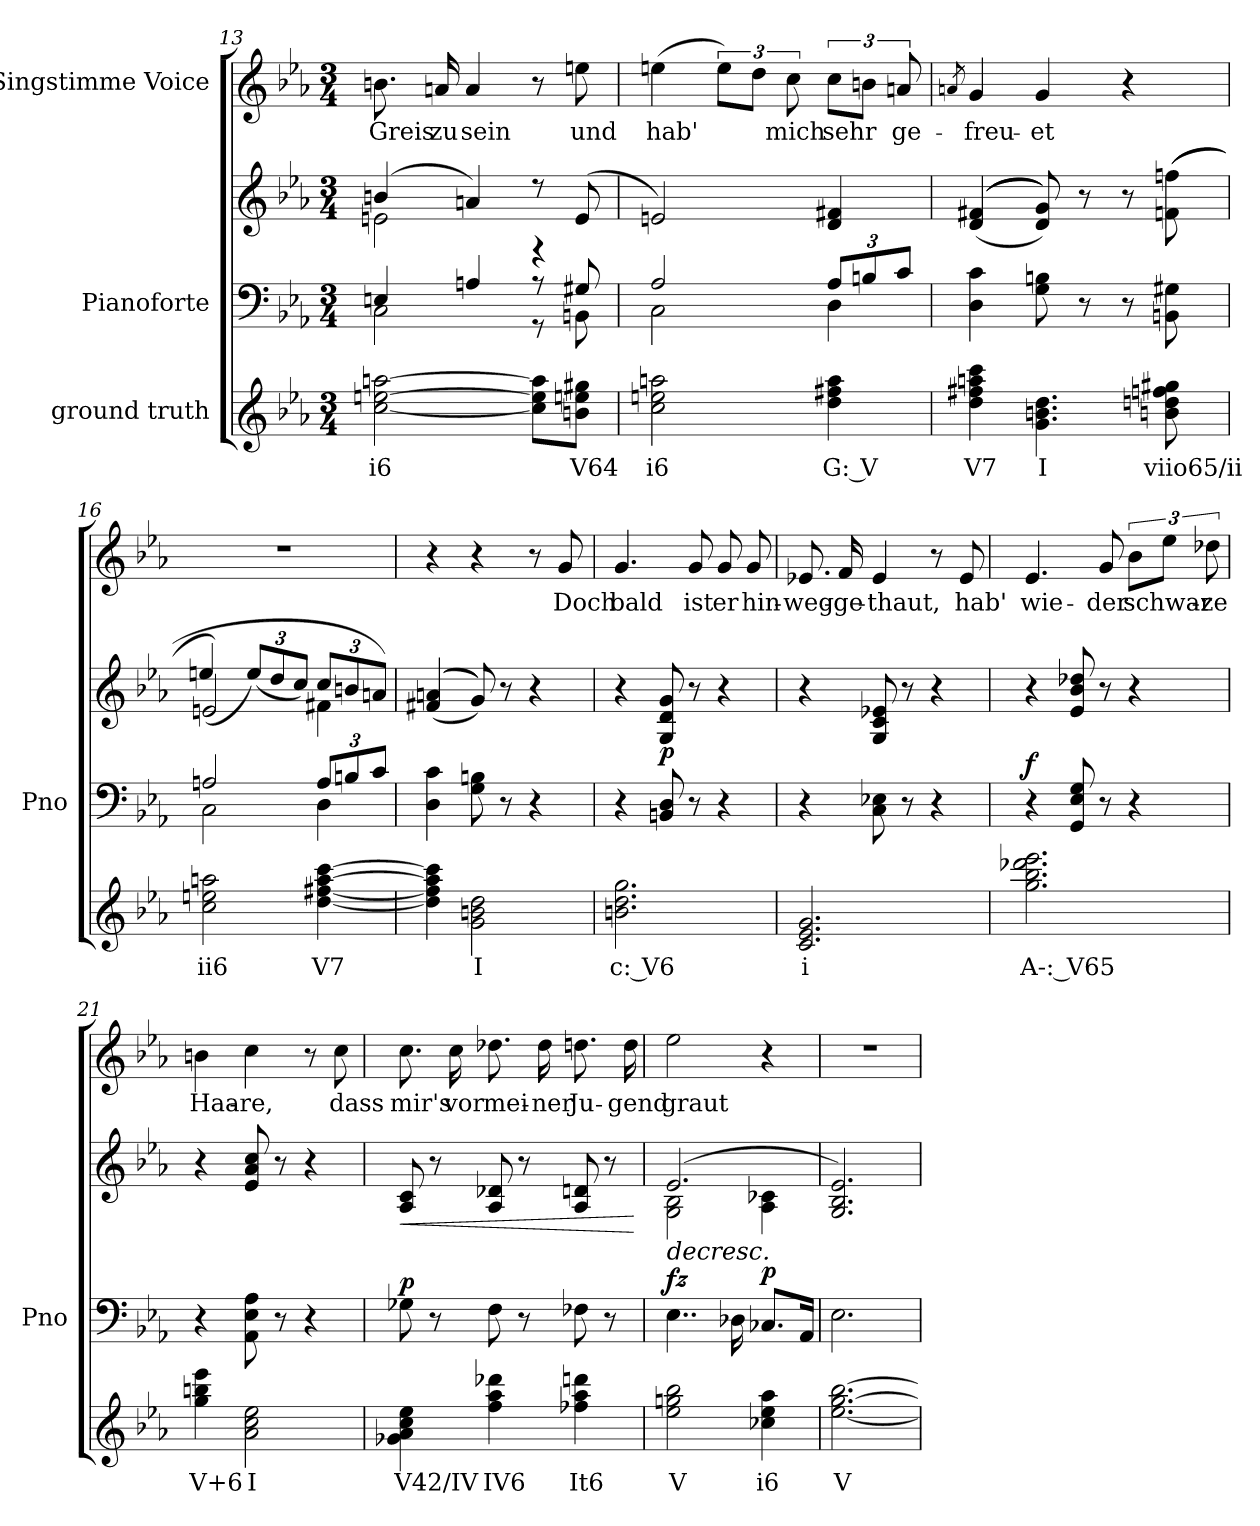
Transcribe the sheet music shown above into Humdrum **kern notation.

**kern	**text	**kern	**kern	**dynam	**kern	**text
*part3	*part3	*part2	*part2	*part2	*part1	*part1
*staff4	*staff4	*staff3	*staff2	*staff2/3	*staff1	*staff1
*I"ground truth	*	*I"Pianoforte	*	*	*I"Singstimme Voice	*
*	*	*I'Pno	*	*	*	*
*	*	*clefF4	*clefG2	*	*clefG2	*
*k[b-e-a-]	*	*k[b-e-a-]	*k[b-e-a-]	*	*k[b-e-a-]	*
*M3/4	*	*M3/4	*M3/4	*	*M3/4	*
=13	=13	=13	=13	=13	=13	=13
*	*	*^	*^	*	*	*
!	!	!	!	!	!	!	!	!LO:LY:b
[2cc [2een [2aan	i6	4En/	2C\	(>4bn/	2en\	.	8.bn\	Greis
!	!	!	!	!	!	!	!	!LO:LY:b
.	.	.	.	.	.	.	16an/	zu
!	!	!	!	!	!	!	!	!LO:LY:b
.	.	4An/	.	4an/)	.	.	4a/	sein
8cc] 8ee] 8aa]L	.	8r	8r	8r	4r	.	8r	.
!	!	!	!	!	!	!	!	!LO:LY:b
8bn 8een 8gg#XJ	V64	8G#X/	8BBn\	(<8e/	.	.	8een\	und
*	*	*	*	*v	*v	*	*	*
!!LO:PB:g=z
=14	=14	=14	=14	=14	=14	=14	=14
!	!	!	!	!	!	!	!LO:LY:b
2cc 2een 2aan	i6	2A-/	2C\	2en/)	.	(>4een\	hab'
.	.	.	.	.	.	12ee\L)	.
.	.	.	.	.	.	12dd\J	.
!	!	!	!	!	!	!	!LO:LY:b
.	.	.	.	.	.	12cc\	mich
*	*	*Xbrackettup	*	*	*	*	*
!	!	!	!	!	!	!	!LO:LY:b
4dd 4ff#X 4aa	G: V	12A-/L	4D\	4d/ 4f#X/	.	12cc\L	sehr
.	.	12Bn/	.	.	.	12bn\J	.
!	!	!	!	!	!	!	!LO:LY:b
.	.	12c/J	.	.	.	12an/	ge-
*	*	*v	*v	*	*	*	*
=15	=15	=15	=15	=15	=15	=15
.	.	.	.	.	8qan/	.
!	!	!	!	!	!	!LO:LY:b
4dd 4ff#X 4aan 4ccc	V7	4D\ 4c\	(<(<(<(>4d/ 4f#X/	.	4g/	-freu-
!	!	!	!	!	!	!LO:LY:b
4.g 4.bn 4.dd	I	8G\ 8Bn\	8d/ 8g/))))	.	4g/	-et
.	.	8r	8r	.	.	.
.	.	8r	8r	.	4r	.
8bn 8ddn 8ffn 8gg#X	viio65/ii	8BBn\ 8G#X\	(>(<8fn\ 8ffn\	.	.	.
=16	=16	=16	=16	=16	=16	=16
*	*	*^	*^	*	*	*
2cc 2een 2aan	ii6	2An/	2C\	2en/)	((>4een/	.	2.r	.
*	*	*	*	*	*Xbrackettup	*	*	*
.	.	.	.	.	(>12ee/L)	.	.	.
.	.	.	.	.	12dd/	.	.	.
.	.	.	.	.	12cc/J)	.	.	.
[4dd [4ff#X [4aa [4ccc	V7	12A/L	4D\	12cc/L	4f#X\	.	.	.
.	.	12Bn/	.	12bn/	.	.	.	.
.	.	12c/J	.	12an/J)	.	.	.	.
*	*	*v	*v	*	*	*	*	*
*	*	*	*v	*v	*	*	*
=17	=17	=17	=17	=17	=17	=17
4dd] 4ff#] 4aa] 4ccc]	.	4D\ 4c\	(<(<(>4f#X/ 4an/	.	4r	.
2g 2bn 2dd	I	8G\ 8Bn\	8g/)))	.	4r	.
.	.	8r	8r	.	.	.
.	.	4r	4r	.	8r	.
!	!	!	!	!	!	!LO:LY:b
.	.	.	.	.	8g/	Doch
!!LO:LB:g=z
=18	=18	=18	=18	=18	=18	=18
!	!	!	!	!	!	!LO:LY:b
2.bn 2.dd 2.gg	c: V6	4r	4r	.	4.g/	bald
!	!	!	!	!LO:DY:a=2	!	!
.	.	8BBn/ 8D/	8G/ 8d/ 8g/	p	.	.
!	!	!	!	!	!	!LO:LY:b
.	.	8r	8r	.	8g/	ist
!	!	!	!	!	!	!LO:LY:b
.	.	4r	4r	.	8g/	er
!	!	!	!	!	!	!LO:LY:b
.	.	.	.	.	8g/	hin-
=19	=19	=19	=19	=19	=19	=19
!	!	!	!	!	!	!LO:LY:b
2.c 2.e- 2.g	i	4r	4r	.	8.e-X/	-weg-
!	!	!	!	!	!	!LO:LY:b
.	.	.	.	.	16f/	-ge-
!	!	!	!	!	!	!LO:LY:b
.	.	8C\ 8E-X\	8G/ 8c/ 8e-X/	.	4e-/	-thaut,
.	.	8r	8r	.	.	.
.	.	4r	4r	.	8r	.
!	!	!	!	!	!	!LO:LY:b
.	.	.	.	.	8e-/	hab'
=20	=20	=20	=20	=20	=20	=20
!	!	!	!	!LO:DY:a=2	!	!LO:LY:b
2.gg 2.bb- 2.ddd-X 2.eee-	A-: V65	4r	4r	f	4.e-/	wie-
.	.	8GG/ 8E-/ 8G/	8e-/ 8b-/ 8dd-X/	.	.	.
!	!	!	!	!	!	!LO:LY:b
.	.	8r	8r	.	8g/	-der
!	!	!	!	!	!	!LO:LY:b
.	.	4r	4r	.	12b-\L	schwar-
.	.	.	.	.	12ee-\J	.
!	!	!	!	!	!	!LO:LY:b
.	.	.	.	.	12dd-X\	-ze
=21	=21	=21	=21	=21	=21	=21
!	!	!	!	!	!	!LO:LY:b
4gg 4bbn 4eee-	V+6	4r	4r	.	4bn\	Haa-
!	!	!	!	!	!	!LO:LY:b
2a- 2cc 2ee-	I	8AA-\ 8E-\ 8A-\	8e-/ 8a-/ 8cc/	.	4cc\	-re,
.	.	8r	8r	.	.	.
.	.	4r	4r	.	8r	.
!	!	!	!	!	!	!LO:LY:b
.	.	.	.	.	8cc\	dass
!!LO:LB:g=z
=22	=22	=22	=22	=22	=22	=22
!	!	!	!	!LO:HP:b	!	!
!	!	!	!	!LO:DY:n=1:a=2	!	!LO:LY:b
4g-X 4a- 4cc 4ee-	V42/IV	8G-X\	8A-/ 8c/	< p	8.cc\	mir's
.	.	8r	8r	.	.	.
!	!	!	!	!	!	!LO:LY:b
.	.	.	.	.	16cc\	vor
!	!	!	!	!	!	!LO:LY:b
4ff 4aa- 4ddd-X	IV6	8F\	8A-/ 8d-X/	.	8.dd-X\	mei-
.	.	8r	8r	.	.	.
!	!	!	!	!	!	!LO:LY:b
.	.	.	.	.	16dd-\	-ner
!	!	!	!	!	!	!LO:LY:b
4ff-X 4aa- 4dddn	It6	8F-X\	8A-/ 8dn/	.	8.ddn\	Ju-
.	.	8r	8r	.	.	.
!	!	!	!	!	!	!LO:LY:b
.	.	.	.	.	16dd\	-gend
.	.	.	.	[	.	.
=23	=23	=23	=23	=23	=23	=23
!	!	!	!	!LO:HP:b	!	!
*	*	*	*^	*	*	*
!	!	!	!	!	!LO:DY:n=1:a=2	!	!LO:LY:b
2ee- 2ggn 2bb-	V	4..E-\	(>2.e-/	2G\ 2B-\	> fz	2ee-\	graut
.	.	16D-X\	.	.	.	.	.
!	!	!	!	!	!LO:DY:n=2:a=2	!	!
4cc-X 4ee- 4aa-	i6	8.C-X/L	.	4A-\ 4c-X\	p	4r	.
.	.	16AA-/Jk	.	.	.	.	.
*	*	*	*v	*v	*	*	*
.	.	.	.	]	.	.
=24	=24	=24	=24	=24	=24	=24
[2.ee- [2.gg [2.bb-	V	2.E-\	2.G/ 2.B-/ 2.e-/)	.	2.r	.
=	=	=	=	=	=	=
*-	*-	*-	*-	*-	*-	*-
